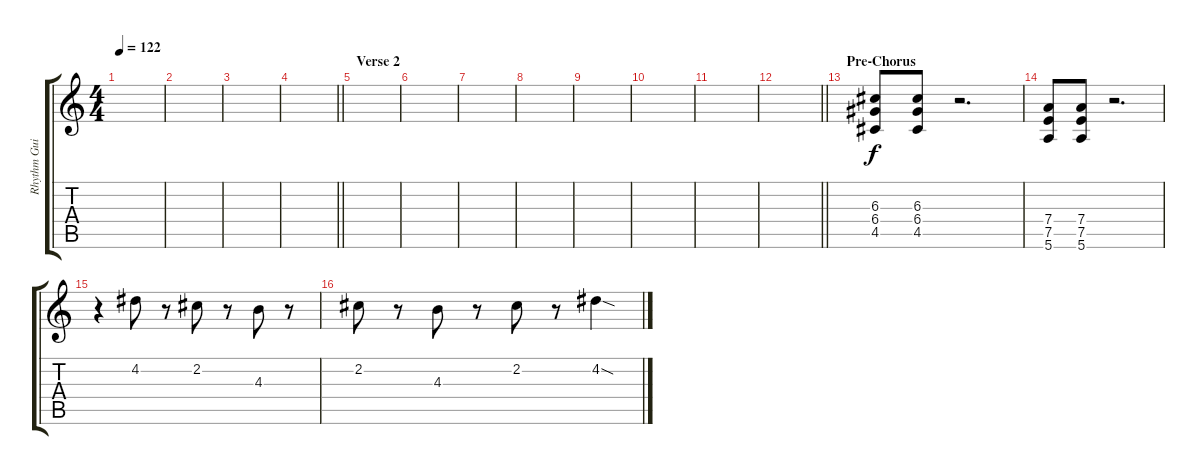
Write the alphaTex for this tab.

\track ("Rhythm Guitar" "Rhythm Gui") {instrument electricguitarclean}
\staff {score tabs}
\tuning (E4 B3 G3 D3 A2 E2) {hide}
\ts (4 4)
\tempo 122
\clef g2
\ks c
|
|
|
\barLineRight lightlight
|
\section ("" "Verse 2")
|
|
|
|
|
|
|
\barLineRight lightlight
|
\section ("" "Pre-Chorus")
(6.3 6.4 4.5).8{volume 16} (6.3 6.4 4.5).8 r.2{d} |
(7.4 7.5 5.6).8 (7.4 7.5 5.6).8 r.2{d} |
r.4 4.2.8 r.8 2.2.8 r.8 4.3.8 r.8 |
2.2.8 r.8 4.3.8 r.8 2.2.8 r.8 4.2{sod}.4
